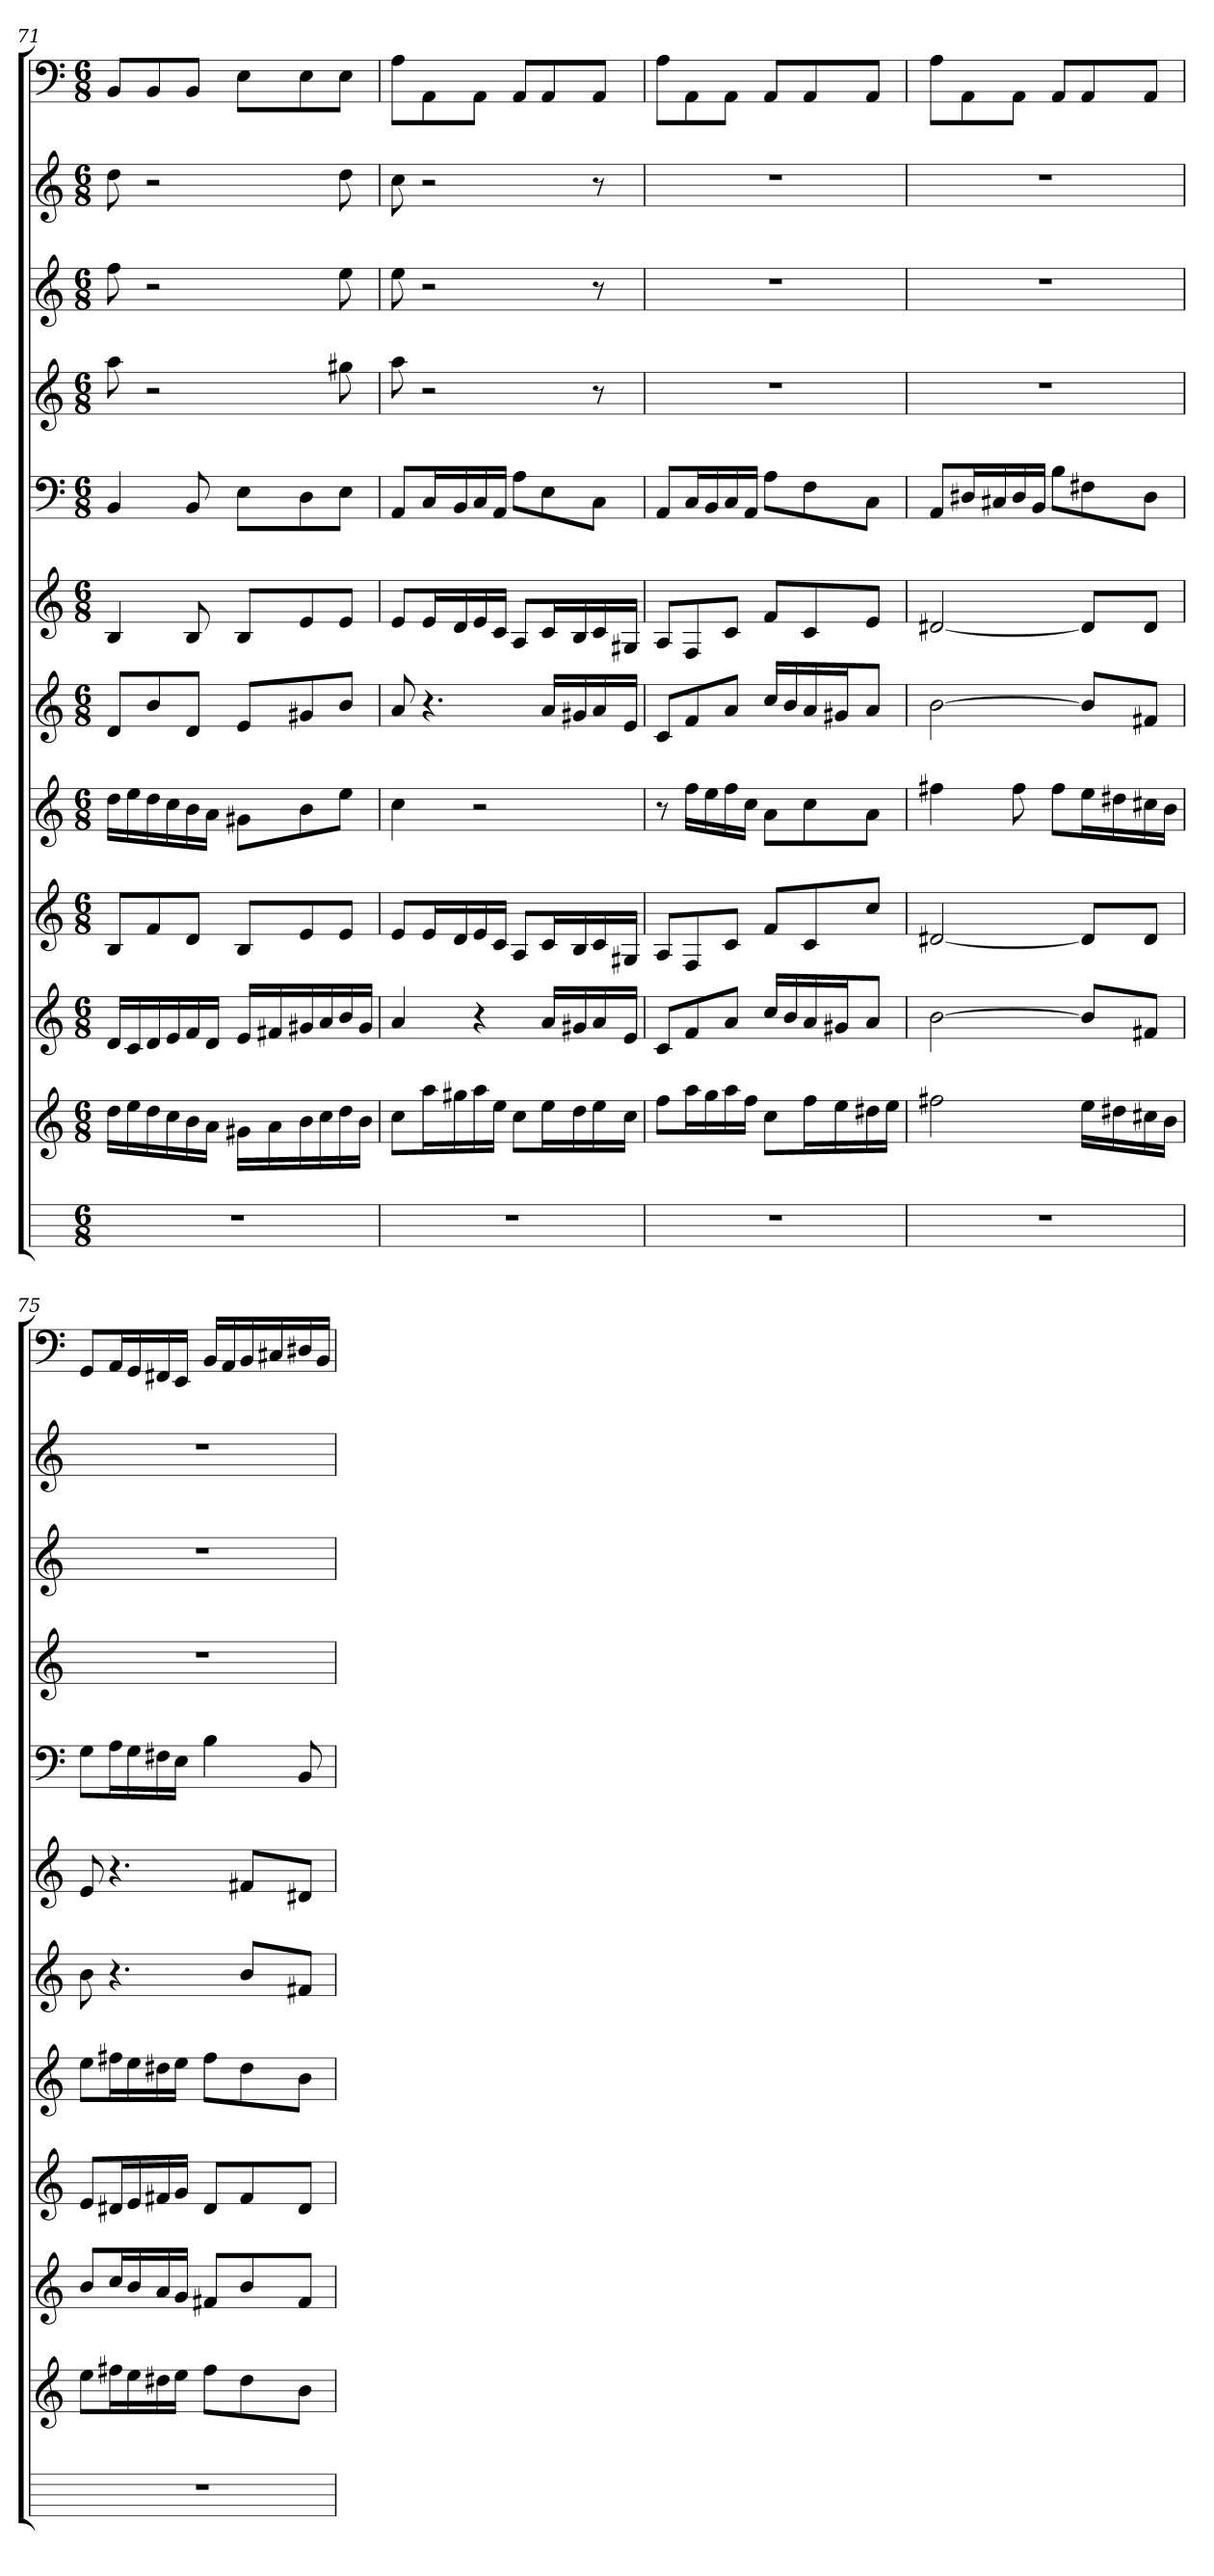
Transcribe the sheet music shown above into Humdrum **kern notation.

**kern	**kern	**kern	**kern	**kern	**kern	**kern	**kern	**kern	**kern	**kern	**kern
*part12	*part11	*part10	*part9	*part8	*part7	*part6	*part5	*part4	*part3	*part2	*part1
*staff12	*staff11	*staff10	*staff9	*staff8	*staff7	*staff6	*staff5	*staff4	*staff3	*staff2	*staff1
*k[]	*k[]	*k[]	*k[]	*k[]	*k[]	*k[]	*k[]	*k[]	*k[]	*k[]	*k[]
*C:	*C:	*C:	*C:	*C:	*C:	*C:	*C:	*C:	*C:	*C:	*C:
*M6/8	*M6/8	*M6/8	*M6/8	*M6/8	*M6/8	*M6/8	*M6/8	*M6/8	*M6/8	*M6/8	*M6/8
=71	=71	=71	=71	=71	=71	=71	=71	=71	=71	=71	=71
2.r	16ddLL	16dLL	8BL	16ddLL	8dL	4B	4BB	8aa	8ff	8dd	8BBL
.	16ee	16c	.	16ee	.	.	.	.	.	.	.
.	16dd	16d	8f	16dd	8b	.	.	2r	2r	2r	8BB
.	16cc	16e	.	16cc	.	.	.	.	.	.	.
.	16b	16f	8dJ	16b	8dJ	8B	8BB	.	.	.	8BBJ
.	16aJJ	16dJJ	.	16aJJ	.	.	.	.	.	.	.
.	16g#XLL	16eLL	8BL	8g#XL	8eL	8BL	8EL	.	.	.	8EL
.	16a	16f#X	.	.	.	.	.	.	.	.	.
.	16b	16g#X	8e	8b	8g#X	8e	8D	.	.	.	8E
.	16cc	16a	.	.	.	.	.	.	.	.	.
.	16dd	16b	8eJ	8eeJ	8bJ	8eJ	8EJ	8gg#X	8ee	8dd	8EJ
.	16bJJ	16g#JJ	.	.	.	.	.	.	.	.	.
=72	=72	=72	=72	=72	=72	=72	=72	=72	=72	=72	=72
2.r	8ccL	4a	8eL	4cc	8a	8eL	8AAL	8aa	8ee	8cc	8AL
.	16aaL	.	16eL	.	4.r	16eL	16CL	2r	2r	2r	8AA
.	16gg#X	.	16d	.	.	16d	16BB	.	.	.	.
.	16aa	4r	16e	2r	.	16e	16C	.	.	.	8AAJ
.	16eeJJ	.	16cJJ	.	.	16cJJ	16AAJJ	.	.	.	.
.	8ccL	.	8AL	.	.	8AL	8AL	.	.	.	8AAL
.	16eeL	16aLL	16cL	.	16aLL	16cL	8E	.	.	.	8AA
.	16dd	16g#X	16B	.	16g#X	16B	.	.	.	.	.
.	16ee	16a	16c	.	16a	16c	8CJ	8r	8r	8r	8AAJ
.	16ccJJ	16eJJ	16G#XJJ	.	16eJJ	16G#XJJ	.	.	.	.	.
=73	=73	=73	=73	=73	=73	=73	=73	=73	=73	=73	=73
2.r	8ffL	8cL	8AL	8r	8cL	8AL	8AAL	2.r	2.r	2.r	8AL
.	16aaL	8f	8F	16ffLL	8f	8F	16CL	.	.	.	8AA
.	16gg	.	.	16ee	.	.	16BB	.	.	.	.
.	16aa	8aJ	8cJ	16ff	8aJ	8cJ	16C	.	.	.	8AAJ
.	16ffJJ	.	.	16ccJJ	.	.	16AAJJ	.	.	.	.
.	8ccL	16ccLL	8fL	8aL	16ccLL	8fL	8AL	.	.	.	8AAL
.	.	16b	.	.	16b	.	.	.	.	.	.
.	16ffL	16a	8c	8cc	16a	8c	8F	.	.	.	8AA
.	16ee	16g#XJ	.	.	16g#XJ	.	.	.	.	.	.
.	16dd#X	8aJ	8ccJ	8aJ	8aJ	8eJ	8CJ	.	.	.	8AAJ
.	16eeJJ	.	.	.	.	.	.	.	.	.	.
=74	=74	=74	=74	=74	=74	=74	=74	=74	=74	=74	=74
2.r	2ff#X	[2b	[2d#X	4ff#X	[2b	[2d#X	8AAL	2.r	2.r	2.r	8AL
.	.	.	.	.	.	.	16D#XL	.	.	.	8AA
.	.	.	.	.	.	.	16C#X	.	.	.	.
.	.	.	.	8ff#	.	.	16D#	.	.	.	8AAJ
.	.	.	.	.	.	.	16BBJJ	.	.	.	.
.	.	.	.	8ff#L	.	.	8BL	.	.	.	8AAL
.	16eeLL	8bL]	8d#L]	16eeL	8bL]	8d#L]	8F#X	.	.	.	8AA
.	16dd#X	.	.	16dd#X	.	.	.	.	.	.	.
.	16cc#X	8f#XJ	8d#J	16cc#X	8f#XJ	8d#J	8D#J	.	.	.	8AAJ
.	16bJJ	.	.	16bJJ	.	.	.	.	.	.	.
=75	=75	=75	=75	=75	=75	=75	=75	=75	=75	=75	=75
2.r	8eeL	8bL	8eL	8eeL	8b	8e	8GL	2.r	2.r	2.r	8GGL
.	16ff#XL	16ccL	16d#XL	16ff#XL	4.r	4.r	16AL	.	.	.	16AAL
.	16ee	16b	16e	16ee	.	.	16G	.	.	.	16GG
.	16dd#X	16a	16f#X	16dd#X	.	.	16F#X	.	.	.	16FF#X
.	16eeJJ	16gJJ	16gJJ	16eeJJ	.	.	16EJJ	.	.	.	16EEJJ
.	8ff#L	8f#XL	8d#L	8ff#L	.	.	4B	.	.	.	16BBLL
.	.	.	.	.	.	.	.	.	.	.	16AA
.	8dd#	8b	8f#	8dd#	8bL	8f#XL	.	.	.	.	16BB
.	.	.	.	.	.	.	.	.	.	.	16C#X
.	8bJ	8f#J	8d#J	8bJ	8f#XJ	8d#XJ	8BB	.	.	.	16D#X
.	.	.	.	.	.	.	.	.	.	.	16BBJJ
=	=	=	=	=	=	=	=	=	=	=	=
*-	*-	*-	*-	*-	*-	*-	*-	*-	*-	*-	*-
